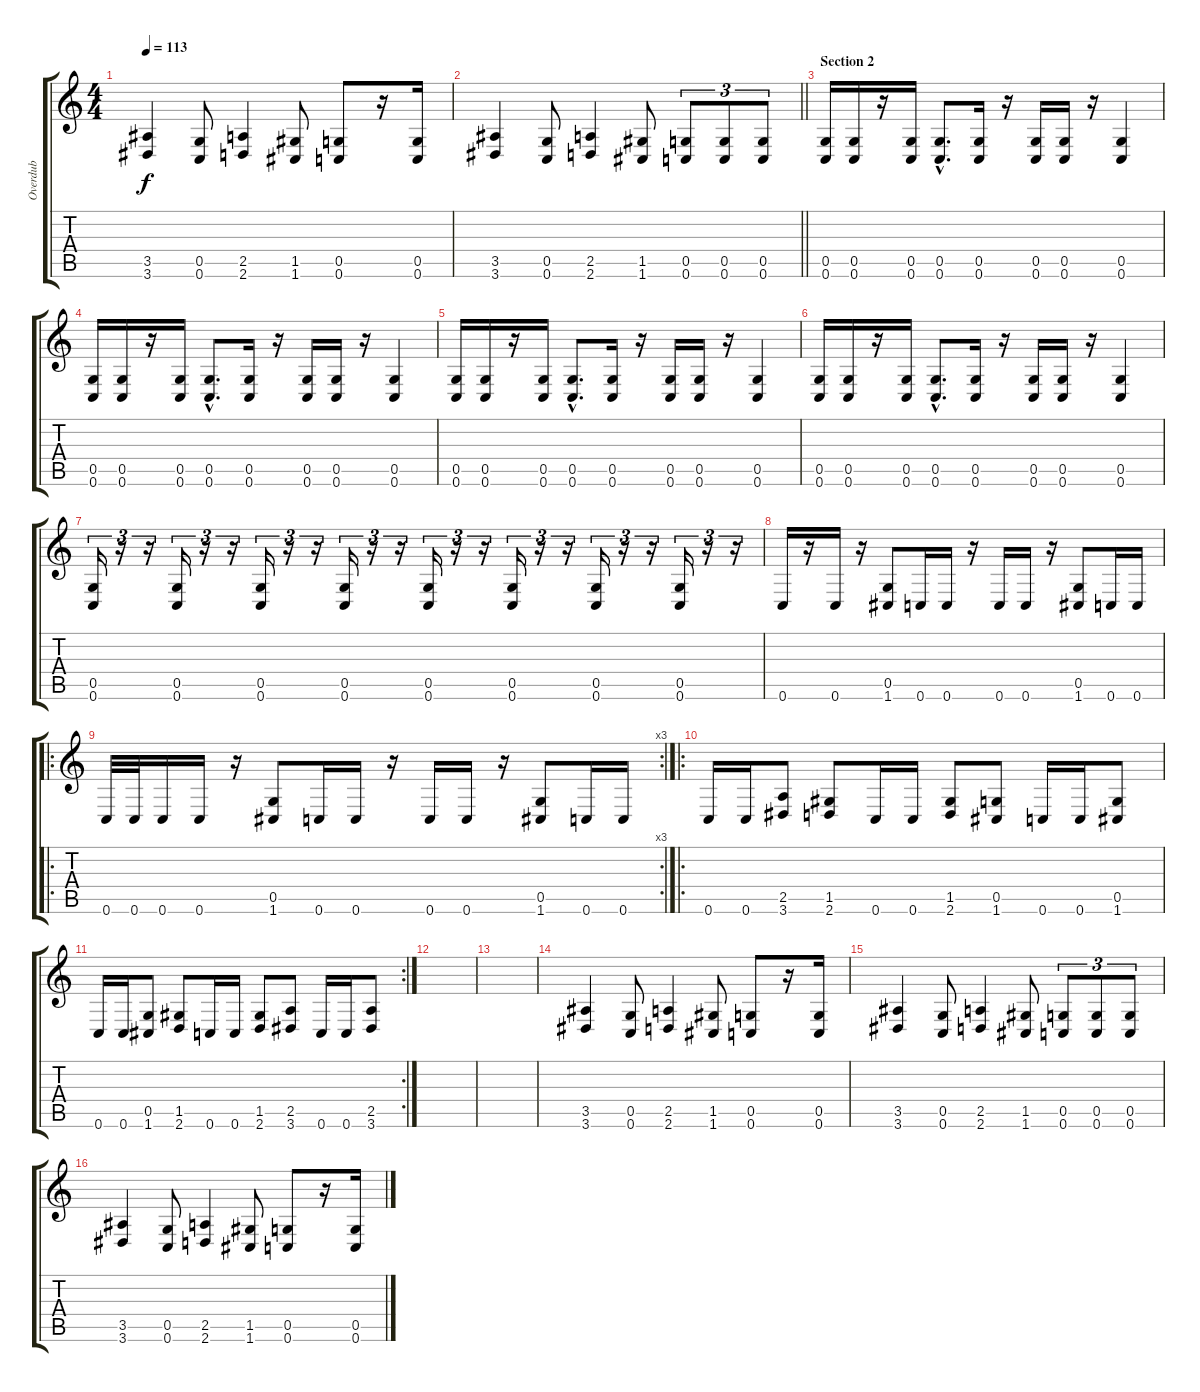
\track ("Overdub" "Overdub") {instrument overdrivenguitar}
\staff {score tabs}
\tuning (D4 A3 F3 C3 G2 C2) {hide}
\ts (4 4)
\tempo 113
\clef g2
\ks c
(3.5 3.6).4{dy f} (0.5 0.6).8 (2.5 2.6).4 (1.5 1.6).8 (0.5 0.6).8 r.16 (0.5 0.6).16 |
\barLineRight lightlight
(3.5 3.6).4 (0.5 0.6).8 (2.5 2.6).4 (1.5 1.6).8 (0.5 0.6).8{tu (3 2)} (0.5 0.6).8{tu (3 2)} (0.5 0.6).8{tu (3 2)} |
\section ("" "Section 2")
(0.5 0.6).16 (0.5 0.6).16 r.16 (0.5 0.6).16 (0.5{hac} 0.6{hac}).8{d} (0.5 0.6).16 r.16 (0.5 0.6).16 (0.5 0.6).16 r.16 (0.5 0.6).4 |
(0.5 0.6).16 (0.5 0.6).16 r.16 (0.5 0.6).16 (0.5{hac} 0.6{hac}).8{d} (0.5 0.6).16 r.16 (0.5 0.6).16 (0.5 0.6).16 r.16 (0.5 0.6).4 |
(0.5 0.6).16 (0.5 0.6).16 r.16 (0.5 0.6).16 (0.5{hac} 0.6{hac}).8{d} (0.5 0.6).16 r.16 (0.5 0.6).16 (0.5 0.6).16 r.16 (0.5 0.6).4 |
(0.5 0.6).16 (0.5 0.6).16 r.16 (0.5 0.6).16 (0.5{hac} 0.6{hac}).8{d} (0.5 0.6).16 r.16 (0.5 0.6).16 (0.5 0.6).16 r.16 (0.5 0.6).4 |
(0.5 0.6).16{tu (3 2)} r.16{tu (3 2)} r.16{tu (3 2)} (0.5 0.6).16{tu (3 2)} r.16{tu (3 2)} r.16{tu (3 2)} (0.5 0.6).16{tu (3 2)} r.16{tu (3 2)} r.16{tu (3 2)} (0.5 0.6).16{tu (3 2)} r.16{tu (3 2)} r.16{tu (3 2)} (0.5 0.6).16{tu (3 2)} r.16{tu (3 2)} r.16{tu (3 2)} (0.5 0.6).16{tu (3 2)} r.16{tu (3 2)} r.16{tu (3 2)} (0.5 0.6).16{tu (3 2)} r.16{tu (3 2)} r.16{tu (3 2)} (0.5 0.6).16{tu (3 2)} r.16{tu (3 2)} r.16{tu (3 2)} |
0.6.16 r.16 0.6.16 r.16 (0.5 1.6).8 0.6.16 0.6.16 r.16 0.6.16 0.6.16 r.16 (0.5 1.6).8 0.6.16 0.6.16 |
\ro
\rc 3
0.6.32 0.6.32 0.6.16 0.6.16 r.16 (0.5 1.6).8 0.6.16 0.6.16 r.16 0.6.16 0.6.16 r.16 (0.5 1.6).8 0.6.16 0.6.16 |
\ro
0.6.16 0.6.16 (2.5 3.6).8 (1.5 2.6).8 0.6.16 0.6.16 (1.5 2.6).8 (0.5 1.6).8 0.6.16 0.6.16 (0.5 1.6).8 |
\rc 2
0.6.16 0.6.16 (0.5 1.6).8 (1.5 2.6).8 0.6.16 0.6.16 (1.5 2.6).8 (2.5 3.6).8 0.6.16 0.6.16 (2.5 3.6).8 |
|
|
(3.5 3.6).4 (0.5 0.6).8 (2.5 2.6).4 (1.5 1.6).8 (0.5 0.6).8 r.16 (0.5 0.6).16 |
(3.5 3.6).4 (0.5 0.6).8 (2.5 2.6).4 (1.5 1.6).8 (0.5 0.6).8{tu (3 2)} (0.5 0.6).8{tu (3 2)} (0.5 0.6).8{tu (3 2)} |
(3.5 3.6).4 (0.5 0.6).8 (2.5 2.6).4 (1.5 1.6).8 (0.5 0.6).8 r.16 (0.5 0.6).16
